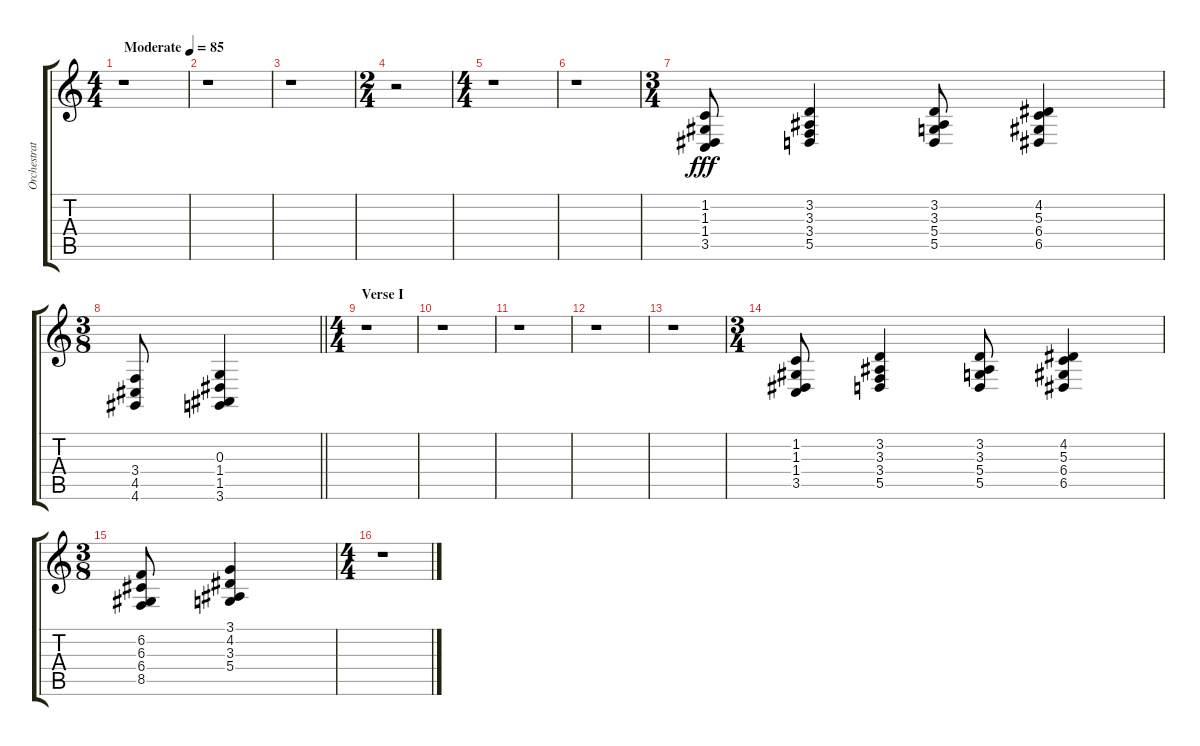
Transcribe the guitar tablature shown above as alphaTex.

\track ("Orchestration II" "Orchestrat") {instrument trombone}
\staff {score tabs}
\tuning (E4 B3 G3 D3 A2 E2) {hide}
\ts (4 4)
\tempo (85 "Moderate")
\clef g2
\ks c
r.1{dy fff instrument trombone} |
r.1 |
r.1 |
\ts (2 4)
r.2 |
\ts (4 4)
r.1 |
r.1 |
\ts (3 4)
(1.2 1.3 1.4 3.5).8 (3.2 3.3 3.4 5.5).4 (3.2 3.3 5.4 5.5).8 (4.2 5.3 6.4 6.5).4 |
\ts (3 8)
\barLineRight lightlight
(3.4 4.5 4.6).8 (0.3 1.4 1.5 3.6).4 |
\ts (4 4)
\section ("" "Verse I")
r.1 |
r.1 |
r.1 |
r.1 |
r.1 |
\ts (3 4)
(1.2 1.3 1.4 3.5).8 (3.2 3.3 3.4 5.5).4 (3.2 3.3 5.4 5.5).8 (4.2 5.3 6.4 6.5).4 |
\ts (3 8)
(6.2 6.3 6.4 8.5).8 (3.1 4.2 3.3 5.4).4 |
\ts (4 4)
r.1
